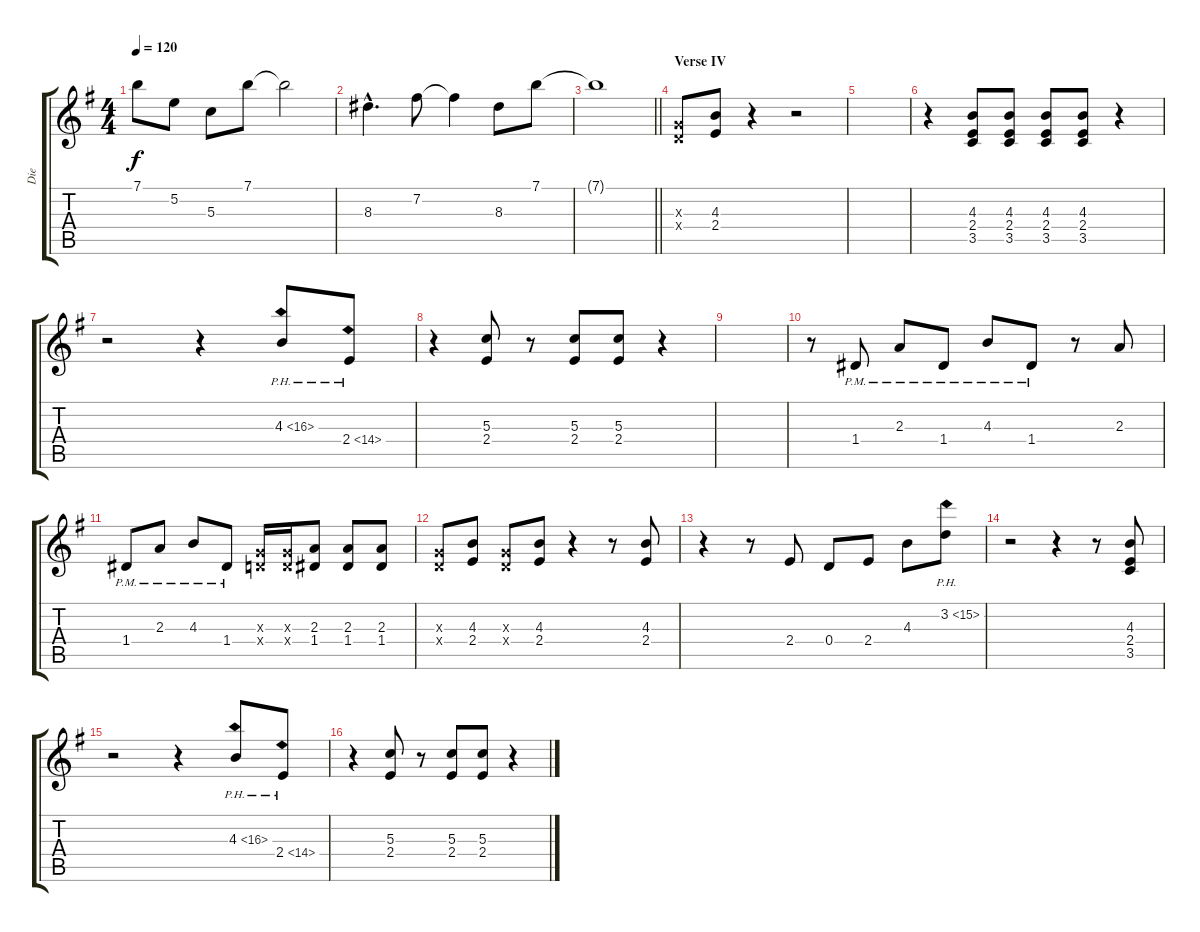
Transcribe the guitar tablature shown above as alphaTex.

\track ("Die" "Die") {instrument electricguitarclean}
\staff {score tabs}
\tuning (E4 B3 G3 D3 A2 E2) {hide}
\ts (4 4)
\tempo 120
\clef g2
\ks g
7.1{t}.8{dy f} 5.2.8 5.3.8 7.1.8 7.1{t}.2 |
8.3{hac}.4{d} 7.2.8 7.2{t}.4 8.3.8 7.1.8 |
\barLineRight lightlight
7.1{t}.1 |
\section ("" "Verse IV")
(0.3{x} 0.4{x}).8{volume 13 instrument distortionguitar} (4.3 2.4).8 r.4 r.2 |
|
r.4 (4.3 2.4 3.5).8 (4.3 2.4 3.5).8 (4.3 2.4 3.5).8 (4.3 2.4 3.5).8 r.4 |
r.2 r.4 4.3{ph 12}.8 2.4{ph 12}.8 |
r.4 (5.3 2.4).8 r.8 (5.3 2.4).8 (5.3 2.4).8 r.4 |
|
r.8 1.4{pm}.8 2.3{pm}.8 1.4{pm}.8 4.3{pm}.8 1.4{pm}.8 r.8 2.3.8 |
1.4{pm}.8 2.3{pm}.8 4.3{pm}.8 1.4{pm}.8 (0.3{x} 0.4{x}).16 (0.3{x} 0.4{x}).16 (2.3 1.4).8 (2.3 1.4).8 (2.3 1.4).8 |
(0.3{x} 0.4{x}).8{instrument distortionguitar} (4.3 2.4).8 (0.3{x} 0.4{x}).8 (4.3 2.4).8 r.4 r.8 (4.3 2.4).8 |
r.4 r.8 2.4.8 0.4.8 2.4.8 4.3.8 3.2{ph 12}.8 |
r.2 r.4 r.8 (4.3 2.4 3.5).8 |
r.2 r.4 4.3{ph 12}.8 2.4{ph 12}.8 |
r.4 (5.3 2.4).8 r.8 (5.3 2.4).8 (5.3 2.4).8 r.4
